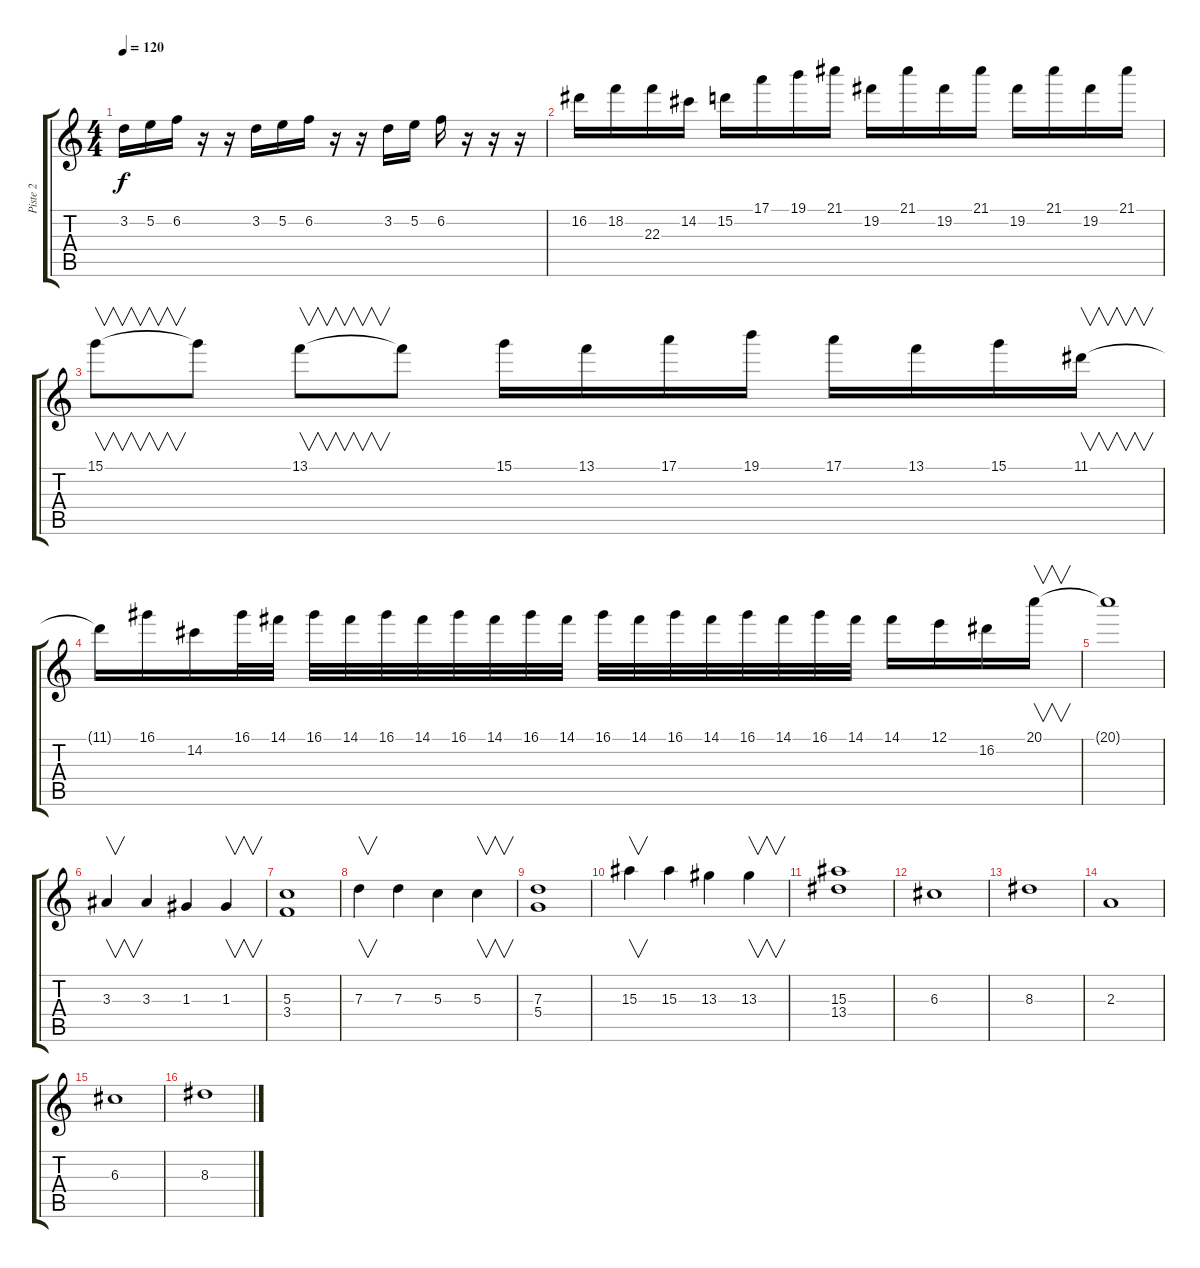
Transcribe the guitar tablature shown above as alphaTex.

\track ("Piste 2" "Piste 2") {instrument distortionguitar}
\staff {score tabs}
\tuning (E4 B3 G3 D3 A2 E2) {hide}
\ts (4 4)
\tempo 120
\clef g2
\ks c
3.2.16{dy f} 5.2.16 6.2.16 r.16 r.16 3.2.16 5.2.16 6.2.16 r.16 r.16 3.2.16 5.2.16 6.2.16 r.16 r.16 r.16 |
16.2.16 18.2.16 22.3.16 14.2.16 15.2.16 17.1.16 19.1.16 21.1.16 19.2.16 21.1.16 19.2.16 21.1.16 19.2.16 21.1.16 19.2.16 21.1.16 |
15.1.8{v} 15.1{t}.8 13.1.8{v} 13.1{t}.8 15.1.16 13.1.16 17.1.16 19.1.16 17.1.16 13.1.16 15.1.16 11.1.16{v} |
11.1{t}.16 16.1.16 14.2.16 16.1.32 14.1.32 16.1.32 14.1.32 16.1.32 14.1.32 16.1.32 14.1.32 16.1.32 14.1.32 16.1.32 14.1.32 16.1.32 14.1.32 16.1.32 14.1.32 16.1.32 14.1.32 14.1.16 12.1.16 16.2.16 20.1.16{v} |
20.1{t}.1 |
3.3.4{v} 3.3.4 1.3.4 1.3.4{v} |
(5.3 3.4).1 |
7.3.4{v} 7.3.4 5.3.4 5.3.4{v} |
(7.3 5.4).1 |
15.3.4{v} 15.3.4 13.3.4 13.3.4{v} |
(15.3 13.4).1 |
6.3.1{volume 5} |
8.3.1 |
2.3.1 |
6.3.1{volume 5} |
8.3.1
